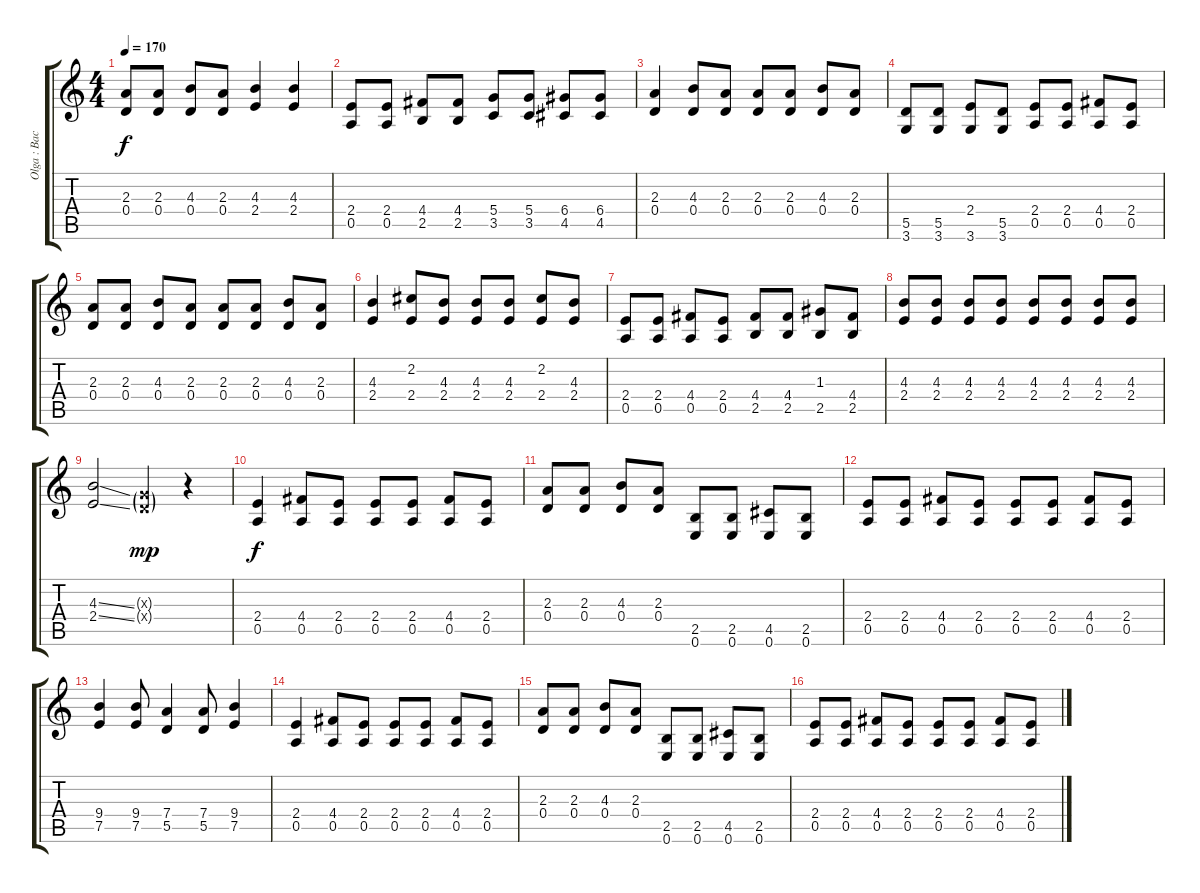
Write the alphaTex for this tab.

\track ("Olga : Backup Guitar" "Olga : Bac") {instrument overdrivenguitar}
\staff {score tabs}
\tuning (E4 B3 G3 D3 A2 E2) {hide}
\ts (4 4)
\tempo 170
\clef g2
\ks c
(2.3 0.4).8{dy f} (2.3 0.4).8 (4.3 0.4).8 (2.3 0.4).8 (4.3 2.4).4{instrument overdrivenguitar} (4.3 2.4).4 |
(2.4 0.5).8{instrument overdrivenguitar} (2.4 0.5).8 (4.4 2.5).8 (4.4 2.5).8 (5.4 3.5).8 (5.4 3.5).8 (6.4 4.5).8 (6.4 4.5).8 |
(2.3 0.4).4{instrument overdrivenguitar} (4.3 0.4).8{instrument electricguitarmuted} (2.3 0.4).8 (2.3 0.4).8 (2.3 0.4).8 (4.3 0.4).8 (2.3 0.4).8 |
(5.5 3.6).8{instrument electricguitarmuted} (5.5 3.6).8 (2.4 3.6).8 (5.5 3.6).8 (2.4 0.5).8 (2.4 0.5).8 (4.4 0.5).8 (2.4 0.5).8 |
(2.3 0.4).8{instrument electricguitarmuted} (2.3 0.4).8 (4.3 0.4).8 (2.3 0.4).8 (2.3 0.4).8 (2.3 0.4).8 (4.3 0.4).8 (2.3 0.4).8 |
(4.3 2.4).4{instrument overdrivenguitar} (2.2 2.4).8{instrument electricguitarmuted} (4.3 2.4).8 (4.3 2.4).8 (4.3 2.4).8 (2.2 2.4).8 (4.3 2.4).8 |
(2.4 0.5).8{instrument electricguitarmuted} (2.4 0.5).8 (4.4 0.5).8 (2.4 0.5).8 (4.4 2.5).8 (4.4 2.5).8 (1.3 2.5).8 (4.4 2.5).8 |
(4.3 2.4).8{instrument overdrivenguitar} (4.3 2.4).8 (4.3 2.4).8 (4.3 2.4).8 (4.3 2.4).8 (4.3 2.4).8 (4.3 2.4).8 (4.3 2.4).8 |
(4.3{ss} 2.4{ss}).2{instrument overdrivenguitar} (0.3{g x} 0.4{g x}).4{dy mp} r.4 |
(2.4 0.5).4{dy f} (4.4 0.5).8{instrument electricguitarmuted} (2.4 0.5).8 (2.4 0.5).8 (2.4 0.5).8 (4.4 0.5).8 (2.4 0.5).8 |
(2.3 0.4).8{instrument electricguitarmuted} (2.3 0.4).8 (4.3 0.4).8 (2.3 0.4).8 (2.5 0.6).8 (2.5 0.6).8 (4.5 0.6).8 (2.5 0.6).8 |
(2.4 0.5).8{instrument electricguitarmuted} (2.4 0.5).8 (4.4 0.5).8 (2.4 0.5).8 (2.4 0.5).8 (2.4 0.5).8 (4.4 0.5).8 (2.4 0.5).8 |
(9.4 7.5).4{instrument overdrivenguitar} (9.4 7.5).8 (7.4 5.5).4 (7.4 5.5).8 (9.4 7.5).4 |
(2.4 0.5).4 (4.4 0.5).8{instrument electricguitarmuted} (2.4 0.5).8 (2.4 0.5).8 (2.4 0.5).8 (4.4 0.5).8 (2.4 0.5).8 |
(2.3 0.4).8{instrument electricguitarmuted} (2.3 0.4).8 (4.3 0.4).8 (2.3 0.4).8 (2.5 0.6).8 (2.5 0.6).8 (4.5 0.6).8 (2.5 0.6).8 |
(2.4 0.5).8{instrument electricguitarmuted} (2.4 0.5).8 (4.4 0.5).8 (2.4 0.5).8 (2.4 0.5).8 (2.4 0.5).8 (4.4 0.5).8 (2.4 0.5).8
